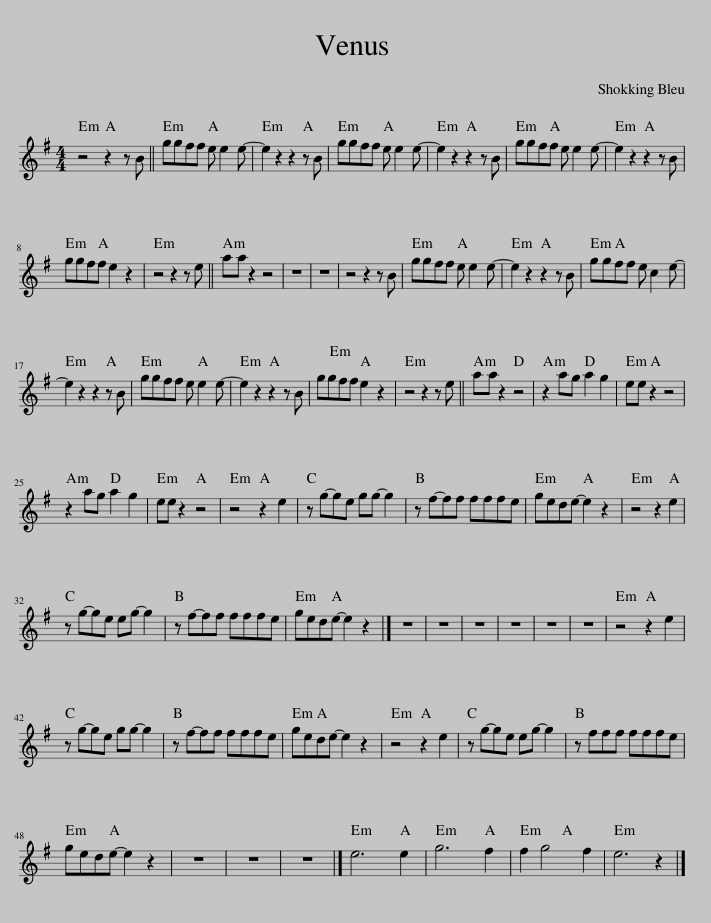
X:1
L:1/8
M:4/4
I:linebreak $
K:G
V:1 treble
V:1
 z4 z2 z B || ggff e e2 e- | e2 z2 z2 z B | ggff e e2 e- | e2 z2 z2 z B | %5
 ggff e e2 e- | e2 z2 z2 z B |$ ggff e2 z2 | z4 z2 z e || aa z2 z4 | %10
 z8 | z8 | z4 z2 z B | ggff e e2 e- | e2 z2 z2 z B | %15
 ggff e c2 e- |$ e2 z2 z2 z B | ggff e e2 e- | e2 z2 z2 z B | ggff e2 z2 | %20
 z4 z2 z e || aa z2 z4 | z2 ag a2 g2 | ee z2 z4 |$ z2 ag a2 g2 | %25
 ee z2 z4 | z4 z2 e2 | z g-ge gg- g2 | z f-ff fffe | gede- e2 z2 | %30
 z4 z2 e2 |$ z g-ge eg- g2 | z f-ff fffe | gede- e2 z2 |] z8 | %35
 z8 | z8 | z8 | z8 | z8 | %40
 z4 z2 e2 |$ z g-ge gg- g2 | z f-ff fffe | gede- e2 z2 | z4 z2 e2 | %45
 z g-ge eg- g2 | z fff fffe |$ gede- e2 z2 | z8 | z8 | %50
 z8 |] e6 e2 | g6 f2 | f2 g4 f2 | e6 z2 |] %55
